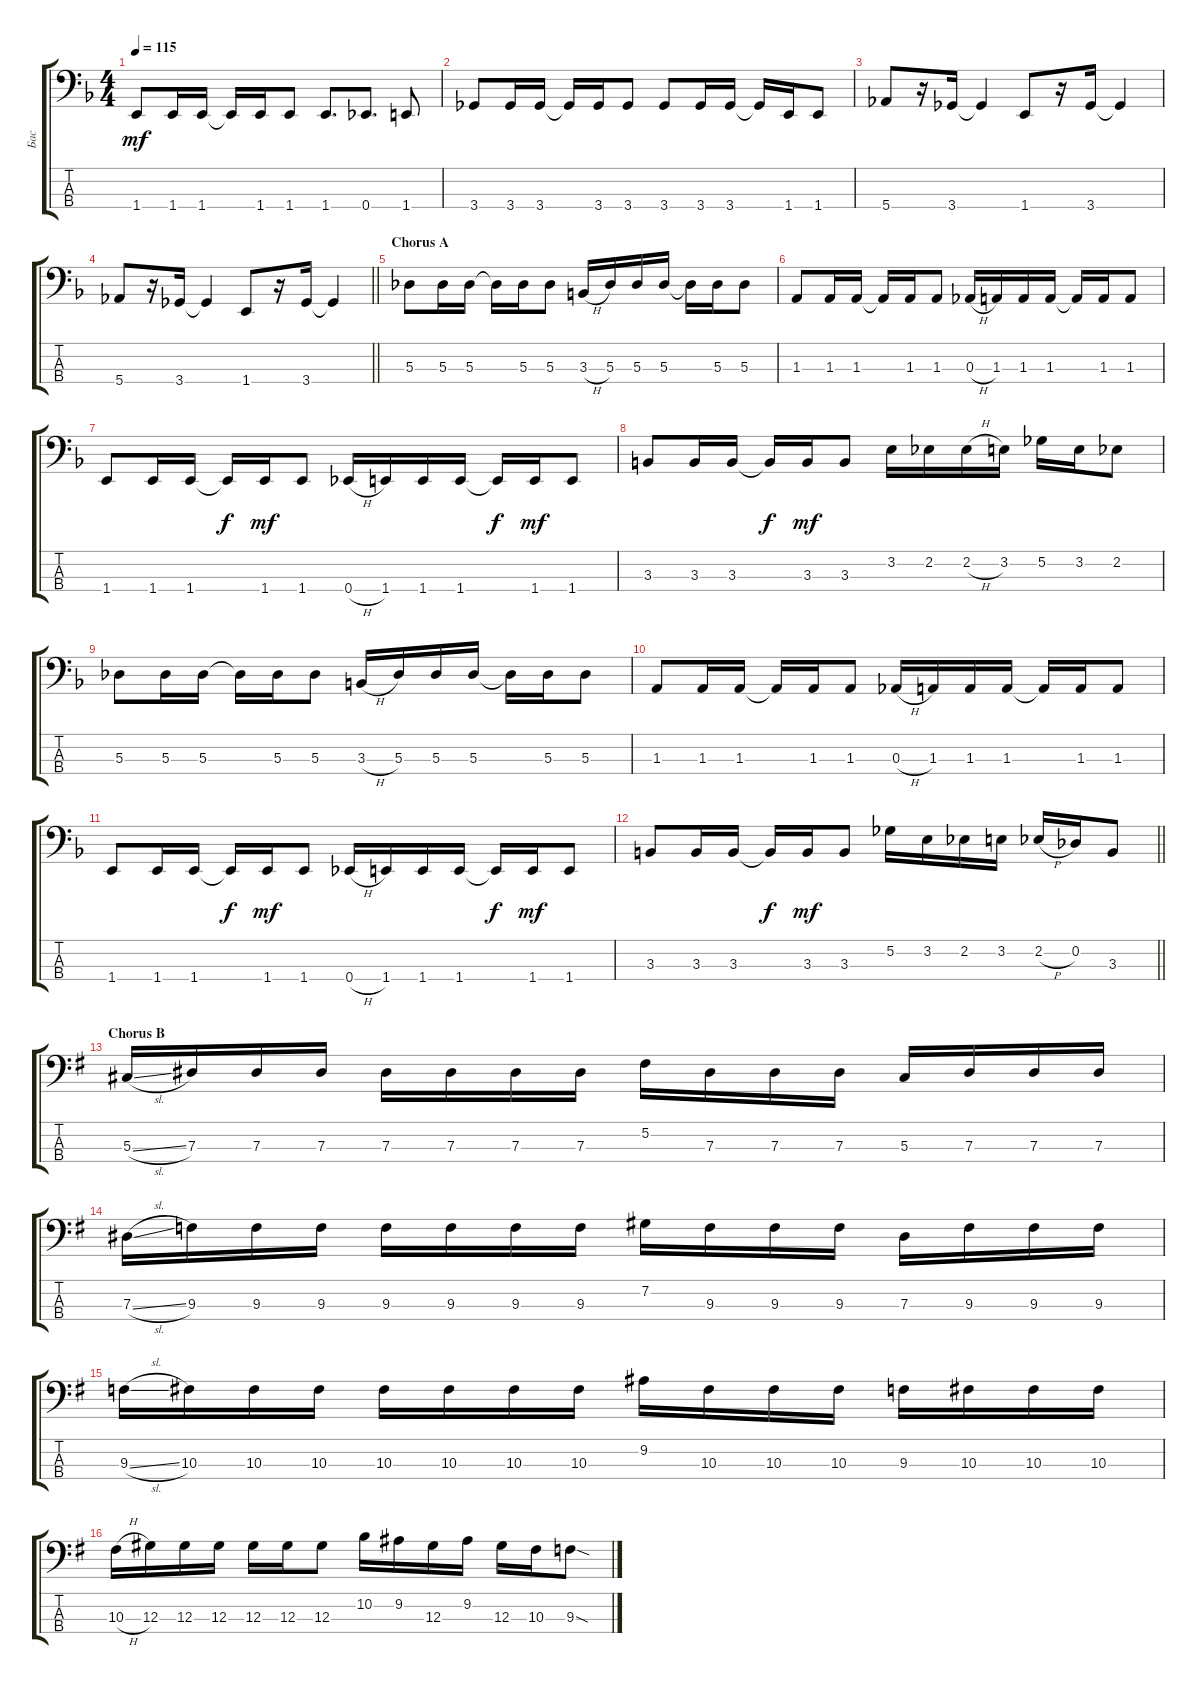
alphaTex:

\track ("Бас" "Бас") {instrument electricbassfinger}
\staff {score tabs}
\tuning (Gb2 Db2 Ab1 Eb1) {hide}
\ts (4 4)
\tempo 115
\clef f4
\ks dminor
1.4.8{dy mf} 1.4.16 1.4.16 1.4{t}.16 1.4.16 1.4.8 1.4.8{d} 0.4.8{d} 1.4.8 |
3.4.8 3.4.16 3.4.16 3.4{t}.16 3.4.16 3.4.8 3.4.8 3.4.16 3.4.16 3.4{t}.16 1.4.16 1.4.8 |
5.4.8 r.16 3.4.16 3.4{t}.4 1.4.8 r.16 3.4.16 3.4{t}.4 |
\barLineRight lightlight
5.4.8 r.16 3.4.16 3.4{t}.4 1.4.8 r.16 3.4.16 3.4{t}.4 |
\section ("" "Chorus A")
5.3.8 5.3.16 5.3.16 5.3{t}.16 5.3.16 5.3.8 3.3{h}.16 5.3.16 5.3.16 5.3.16 5.3{t}.16 5.3.16 5.3.8 |
1.3.8 1.3.16 1.3.16 1.3{t}.16 1.3.16 1.3.8 0.3{h}.16 1.3.16 1.3.16 1.3.16 1.3{t}.16 1.3.16 1.3.8 |
1.4.8 1.4.16 1.4.16 1.4{t}.16{dy f} 1.4.16{dy mf} 1.4.8 0.4{h}.16 1.4.16 1.4.16 1.4.16 1.4{t}.16{dy f} 1.4.16{dy mf} 1.4.8 |
3.3.8 3.3.16 3.3.16 3.3{t}.16{dy f} 3.3.16{dy mf} 3.3.8 3.2.16 2.2.16 2.2{h}.16 3.2.16 5.2.16 3.2.16 2.2.8 |
5.3.8 5.3.16 5.3.16 5.3{t}.16 5.3.16 5.3.8 3.3{h}.16 5.3.16 5.3.16 5.3.16 5.3{t}.16 5.3.16 5.3.8 |
1.3.8 1.3.16 1.3.16 1.3{t}.16 1.3.16 1.3.8 0.3{h}.16 1.3.16 1.3.16 1.3.16 1.3{t}.16 1.3.16 1.3.8 |
1.4.8 1.4.16 1.4.16 1.4{t}.16{dy f} 1.4.16{dy mf} 1.4.8 0.4{h}.16 1.4.16 1.4.16 1.4.16 1.4{t}.16{dy f} 1.4.16{dy mf} 1.4.8 |
\barLineRight lightlight
3.3.8 3.3.16 3.3.16 3.3{t}.16{dy f} 3.3.16{dy mf} 3.3.8 5.2.16 3.2.16 2.2.16 3.2.16 2.2{h}.16 0.2.16 3.3.8 |
\section ("" "Chorus B")
\ks eminor
5.3{sl}.16 7.3.16 7.3.16 7.3.16 7.3.16 7.3.16 7.3.16 7.3.16 5.2.16 7.3.16 7.3.16 7.3.16 5.3.16 7.3.16 7.3.16 7.3.16 |
7.3{sl}.16 9.3.16 9.3.16 9.3.16 9.3.16 9.3.16 9.3.16 9.3.16 7.2.16 9.3.16 9.3.16 9.3.16 7.3.16 9.3.16 9.3.16 9.3.16 |
9.3{sl}.16 10.3.16 10.3.16 10.3.16 10.3.16 10.3.16 10.3.16 10.3.16 9.2.16 10.3.16 10.3.16 10.3.16 9.3.16 10.3.16 10.3.16 10.3.16 |
10.3{h}.16 12.3.16 12.3.16 12.3.16 12.3.16 12.3.16 12.3.8 10.2.16 9.2.16 12.3.16 9.2.16 12.3.16 10.3.16 9.3{sod}.8
